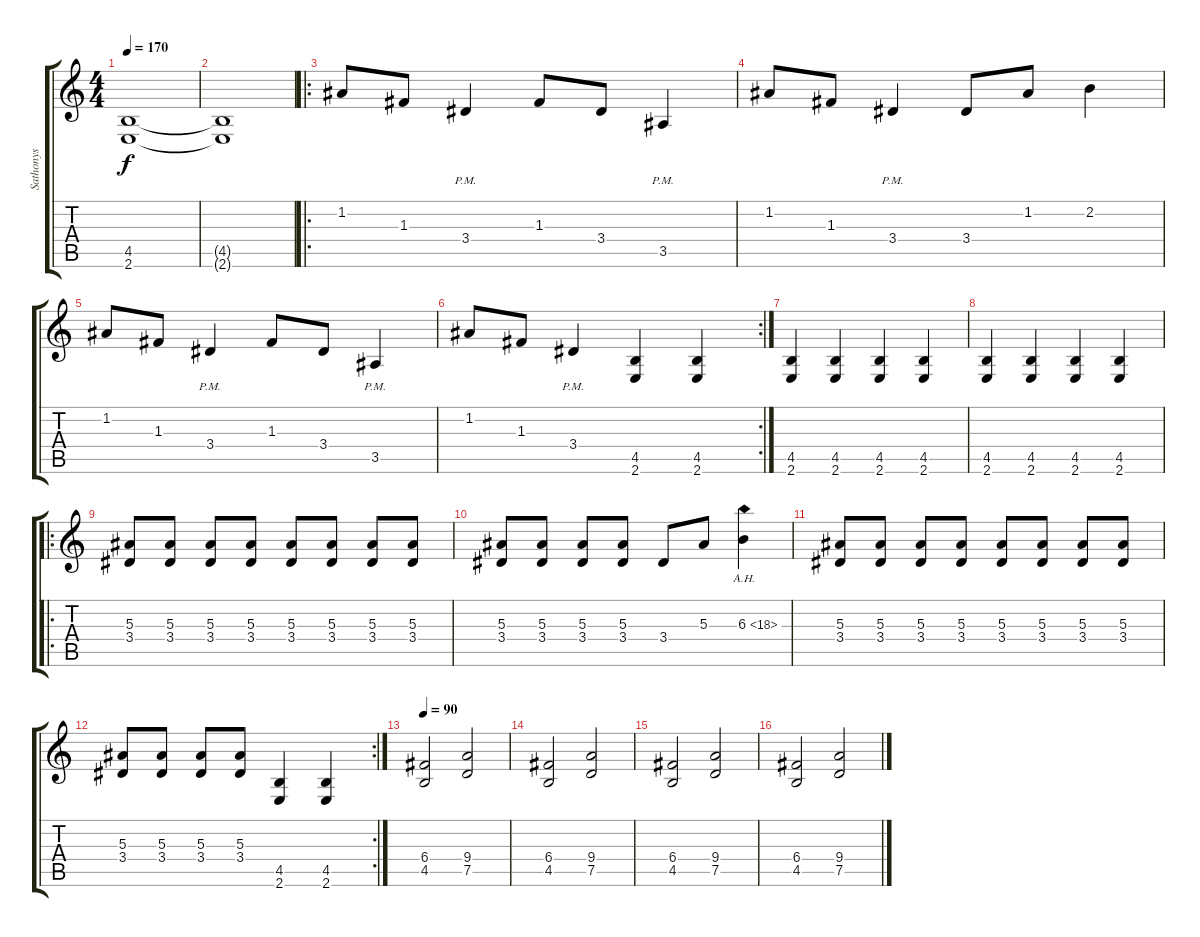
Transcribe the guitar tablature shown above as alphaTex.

\track ("Sathonys" "Sathonys") {instrument distortionguitar}
\staff {score tabs}
\tuning (D4 A3 F3 C3 G2 D2) {hide}
\ts (4 4)
\tempo 170
\clef g2
\ks c
(4.5 2.6).1{dy f volume 12} |
(4.5{t} 2.6{t}).1 |
\ro
1.2.8{volume 8} 1.3.8 3.4{pm}.4 1.3.8 3.4.8 3.5{pm}.4 |
1.2.8 1.3.8 3.4{pm}.4 3.4.8 1.2.8 2.2.4 |
1.2.8 1.3.8 3.4{pm}.4 1.3.8 3.4.8 3.5{pm}.4 |
\rc 2
1.2.8 1.3.8 3.4{pm}.4 (4.5 2.6).4 (4.5 2.6).4 |
(4.5 2.6).4{volume 12} (4.5 2.6).4 (4.5 2.6).4 (4.5 2.6).4 |
(4.5 2.6).4 (4.5 2.6).4 (4.5 2.6).4 (4.5 2.6).4 |
\ro
(5.3 3.4).8 (5.3 3.4).8 (5.3 3.4).8 (5.3 3.4).8 (5.3 3.4).8 (5.3 3.4).8 (5.3 3.4).8 (5.3 3.4).8 |
(5.3 3.4).8 (5.3 3.4).8 (5.3 3.4).8 (5.3 3.4).8 3.4.8 5.3.8 6.3{ah 12}.4 |
(5.3 3.4).8 (5.3 3.4).8 (5.3 3.4).8 (5.3 3.4).8 (5.3 3.4).8 (5.3 3.4).8 (5.3 3.4).8 (5.3 3.4).8 |
\rc 2
(5.3 3.4).8 (5.3 3.4).8 (5.3 3.4).8 (5.3 3.4).8 (4.5 2.6).4 (4.5 2.6).4 |
\tempo 90
(6.4 4.5).2 (9.4 7.5).2 |
(6.4 4.5).2 (9.4 7.5).2 |
(6.4 4.5).2 (9.4 7.5).2 |
(6.4 4.5).2 (9.4 7.5).2
